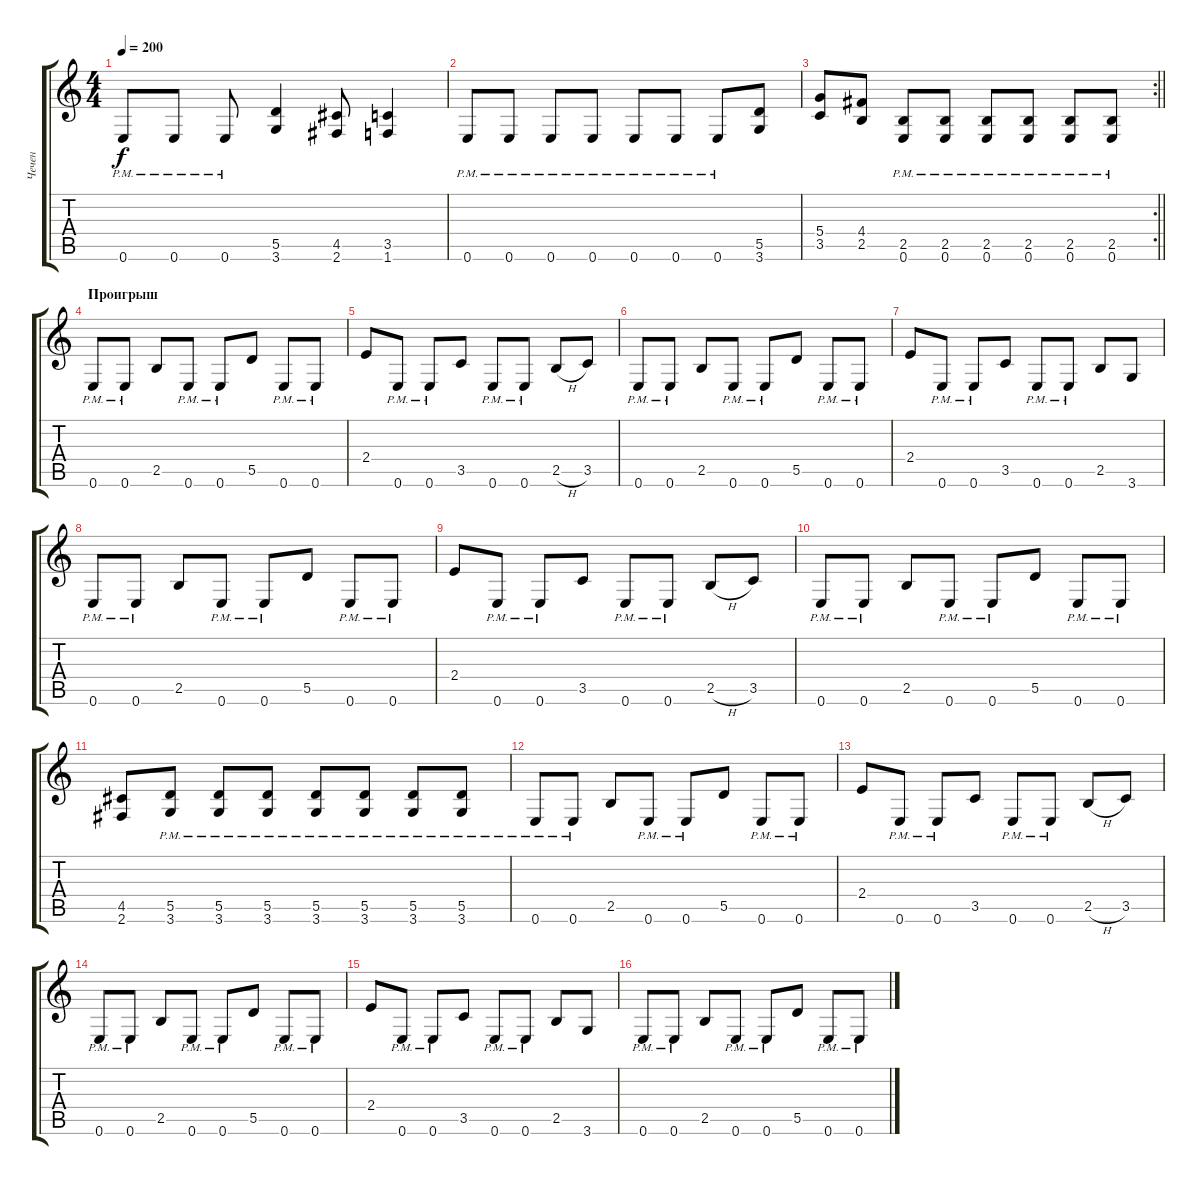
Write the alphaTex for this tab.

\track ("Чечен" "Чечен") {instrument distortionguitar}
\staff {score tabs}
\tuning (E4 B3 G3 D3 A2 E2) {hide}
\ts (4 4)
\tempo 200
\clef g2
\ks c
0.6{pm}.8{dy f} 0.6{pm}.8 0.6{pm}.8 (5.5 3.6).4 (4.5 2.6).8 (3.5 1.6).4 |
0.6{pm}.8 0.6{pm}.8 0.6{pm}.8 0.6{pm}.8 0.6{pm}.8 0.6{pm}.8 0.6{pm}.8 (5.5 3.6).8 |
\rc 2
\barLineRight lightlight
(5.4 3.5).8 (4.4 2.5).8 (2.5{pm} 0.6{pm}).8 (2.5{pm} 0.6{pm}).8 (2.5{pm} 0.6{pm}).8 (2.5{pm} 0.6{pm}).8 (2.5{pm} 0.6{pm}).8 (2.5{pm} 0.6{pm}).8 |
\section ("" "Проигрыш")
0.6{pm}.8 0.6{pm}.8 2.5.8 0.6{pm}.8 0.6{pm}.8 5.5.8 0.6{pm}.8 0.6{pm}.8 |
2.4.8 0.6{pm}.8 0.6{pm}.8 3.5.8 0.6{pm}.8 0.6{pm}.8 2.5{h}.8 3.5.8 |
0.6{pm}.8 0.6{pm}.8 2.5.8 0.6{pm}.8 0.6{pm}.8 5.5.8 0.6{pm}.8 0.6{pm}.8 |
2.4.8 0.6{pm}.8 0.6{pm}.8 3.5.8 0.6{pm}.8 0.6{pm}.8 2.5.8 3.6.8 |
0.6{pm}.8 0.6{pm}.8 2.5.8 0.6{pm}.8 0.6{pm}.8 5.5.8 0.6{pm}.8 0.6{pm}.8 |
2.4.8 0.6{pm}.8 0.6{pm}.8 3.5.8 0.6{pm}.8 0.6{pm}.8 2.5{h}.8 3.5.8 |
0.6{pm}.8 0.6{pm}.8 2.5.8 0.6{pm}.8 0.6{pm}.8 5.5.8 0.6{pm}.8 0.6{pm}.8 |
(4.5 2.6).8 (5.5{pm} 3.6{pm}).8 (5.5{pm} 3.6{pm}).8 (5.5{pm} 3.6{pm}).8 (5.5{pm} 3.6{pm}).8 (5.5{pm} 3.6{pm}).8 (5.5{pm} 3.6{pm}).8 (5.5{pm} 3.6{pm}).8 |
0.6{pm}.8 0.6{pm}.8 2.5.8 0.6{pm}.8 0.6{pm}.8 5.5.8 0.6{pm}.8 0.6{pm}.8 |
2.4.8 0.6{pm}.8 0.6{pm}.8 3.5.8 0.6{pm}.8 0.6{pm}.8 2.5{h}.8 3.5.8 |
0.6{pm}.8 0.6{pm}.8 2.5.8 0.6{pm}.8 0.6{pm}.8 5.5.8 0.6{pm}.8 0.6{pm}.8 |
2.4.8 0.6{pm}.8 0.6{pm}.8 3.5.8 0.6{pm}.8 0.6{pm}.8 2.5.8 3.6.8 |
0.6{pm}.8 0.6{pm}.8 2.5.8 0.6{pm}.8 0.6{pm}.8 5.5.8 0.6{pm}.8 0.6{pm}.8
